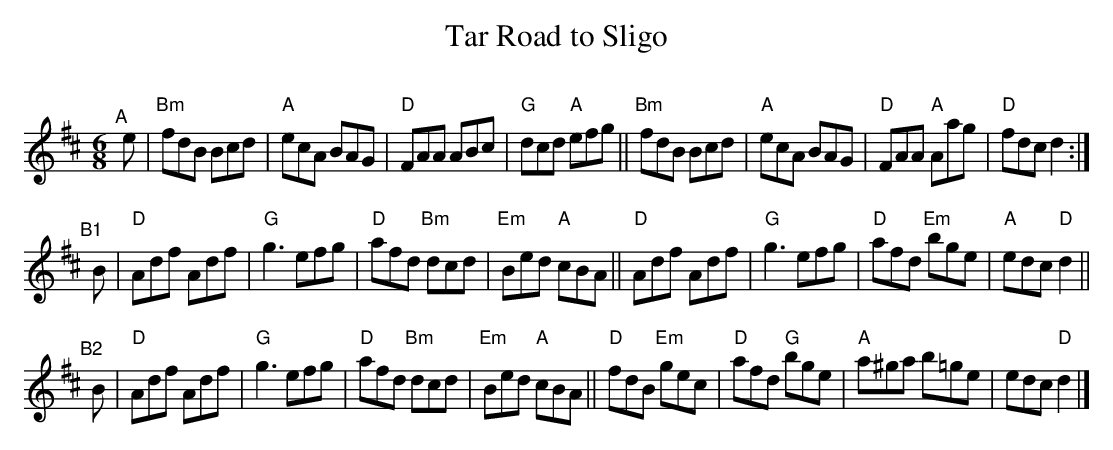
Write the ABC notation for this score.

X:1
T: Tar Road to Sligo
C:
M: 6/8
L: 1/8
K: D	% but starting on Bm
"^A"[|] e |\
"Bm"fdB Bcd | "A"ecA BAG | "D"FAA ABc | "G"dcd "A"efg ||\
"Bm"fdB Bcd | "A"ecA BAG | "D"FAA "A"Aag | "D"fdc d2 :|
"^B1"[|] B |\
"D"Adf Adf | "G"g3 efg | "D"afd "Bm"dcd | "Em"Bed "A"cBA ||\
"D"Adf Adf | "G"g3 efg | "D"afd "Em"bge | "A"edc "D"d2 ||
"^B2"[|] B |\
"D"Adf Adf | "G"g3 efg | "D"afd "Bm"dcd | "Em"Bed "A"cBA ||\
"D"fdB "Em"gec | "D"afd "G"bge | "A"a^ga b=ge | edc "D"d2 |]
